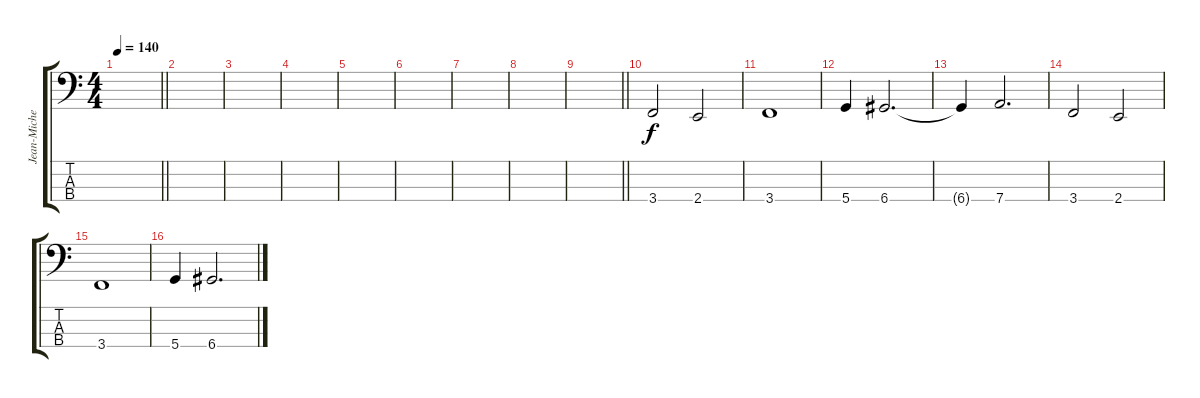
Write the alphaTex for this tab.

\track ("Jean-Michel Labadie" "Jean-Miche") {mute instrument electricbasspick}
\staff {score tabs}
\tuning (F2 C2 G1 D1) {hide}
\ts (4 4)
\tempo 140
\clef f4
\barLineRight lightlight
\ks c
|
\section ("" "")
|
|
|
|
|
|
|
\barLineRight lightlight
|
\section ("" "")
3.4.2 2.4.2 |
3.4.1 |
5.4.4 6.4.2{d} |
6.4{t}.4 7.4.2{d} |
3.4.2 2.4.2 |
3.4.1 |
5.4.4 6.4.2{d}
